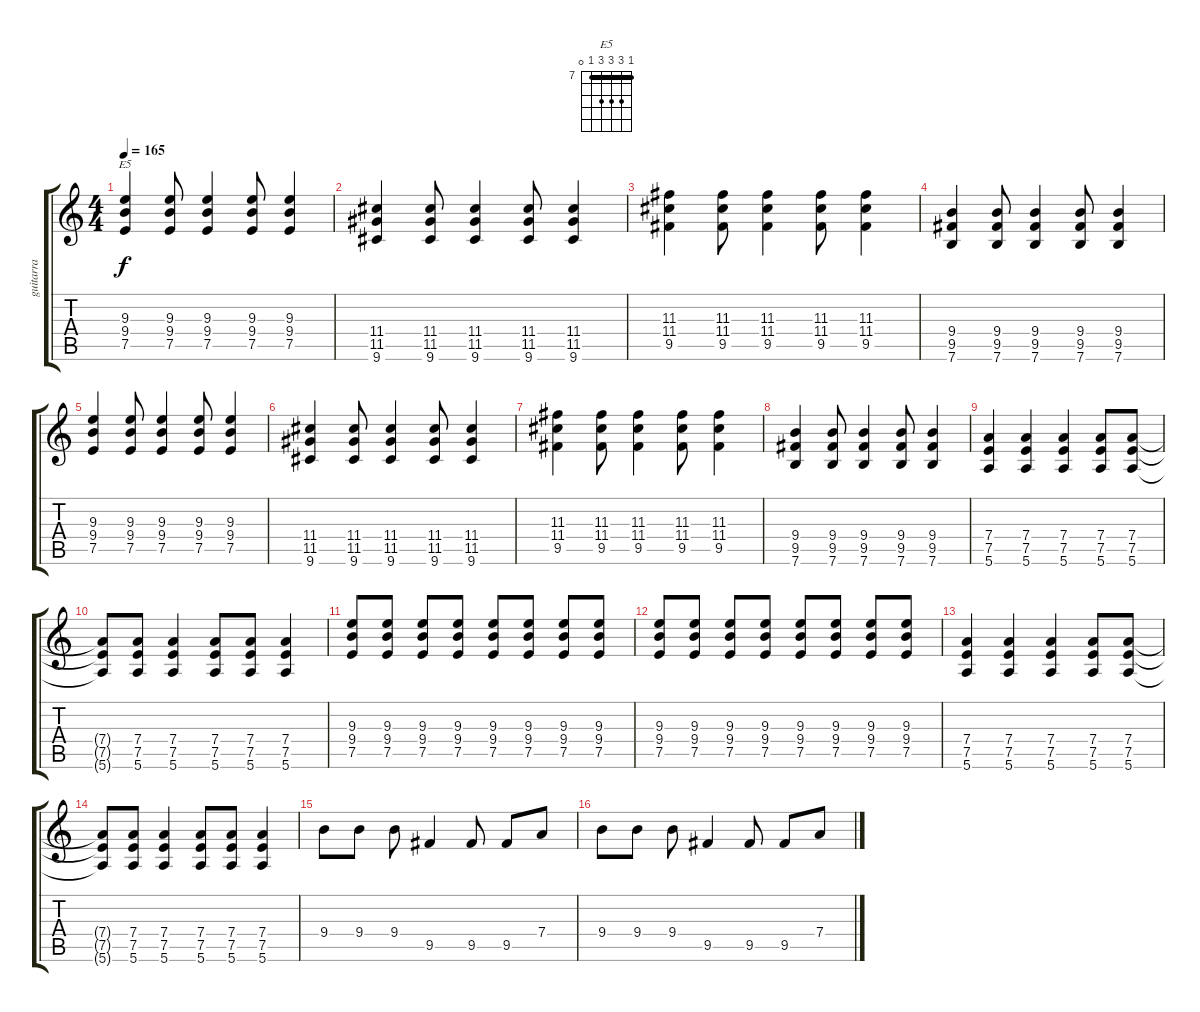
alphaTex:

\track ("guitarra" "guitarra") {instrument overdrivenguitar}
\staff {score tabs}
\tuning (E4 B3 G3 D3 A2 E2) {hide}
\chord ("E5" 7 9 9 9 7 0) {firstfret 7 barre 7}
\ts (4 4)
\tempo 165
\clef g2
\ks c
(9.3 9.4 7.5).4{ch "E5" dy f} (9.3 9.4 7.5).8 (9.3 9.4 7.5).4 (9.3 9.4 7.5).8 (9.3 9.4 7.5).4 |
(11.4 11.5 9.6).4 (11.4 11.5 9.6).8 (11.4 11.5 9.6).4 (11.4 11.5 9.6).8 (11.4 11.5 9.6).4 |
(11.3 11.4 9.5).4 (11.3 11.4 9.5).8 (11.3 11.4 9.5).4 (11.3 11.4 9.5).8 (11.3 11.4 9.5).4 |
(9.4 9.5 7.6).4 (9.4 9.5 7.6).8 (9.4 9.5 7.6).4 (9.4 9.5 7.6).8 (9.4 9.5 7.6).4 |
(9.3 9.4 7.5).4 (9.3 9.4 7.5).8 (9.3 9.4 7.5).4 (9.3 9.4 7.5).8 (9.3 9.4 7.5).4 |
(11.4 11.5 9.6).4 (11.4 11.5 9.6).8 (11.4 11.5 9.6).4 (11.4 11.5 9.6).8 (11.4 11.5 9.6).4 |
(11.3 11.4 9.5).4 (11.3 11.4 9.5).8 (11.3 11.4 9.5).4 (11.3 11.4 9.5).8 (11.3 11.4 9.5).4 |
(9.4 9.5 7.6).4 (9.4 9.5 7.6).8 (9.4 9.5 7.6).4 (9.4 9.5 7.6).8 (9.4 9.5 7.6).4 |
(7.4 7.5 5.6).4 (7.4 7.5 5.6).4 (7.4 7.5 5.6).4 (7.4 7.5 5.6).8 (7.4 7.5 5.6).8 |
(7.4{t} 7.5{t} 5.6{t}).8 (7.4 7.5 5.6).8 (7.4 7.5 5.6).4 (7.4 7.5 5.6).8 (7.4 7.5 5.6).8 (7.4 7.5 5.6).4 |
(9.3 9.4 7.5).8 (9.3 9.4 7.5).8 (9.3 9.4 7.5).8 (9.3 9.4 7.5).8 (9.3 9.4 7.5).8 (9.3 9.4 7.5).8 (9.3 9.4 7.5).8 (9.3 9.4 7.5).8 |
(9.3 9.4 7.5).8 (9.3 9.4 7.5).8 (9.3 9.4 7.5).8 (9.3 9.4 7.5).8 (9.3 9.4 7.5).8 (9.3 9.4 7.5).8 (9.3 9.4 7.5).8 (9.3 9.4 7.5).8 |
(7.4 7.5 5.6).4 (7.4 7.5 5.6).4 (7.4 7.5 5.6).4 (7.4 7.5 5.6).8 (7.4 7.5 5.6).8 |
(7.4{t} 7.5{t} 5.6{t}).8 (7.4 7.5 5.6).8 (7.4 7.5 5.6).4 (7.4 7.5 5.6).8 (7.4 7.5 5.6).8 (7.4 7.5 5.6).4 |
9.4.8 9.4.8 9.4.8 9.5.4 9.5.8 9.5.8 7.4.8 |
9.4.8 9.4.8 9.4.8 9.5.4 9.5.8 9.5.8 7.4.8
